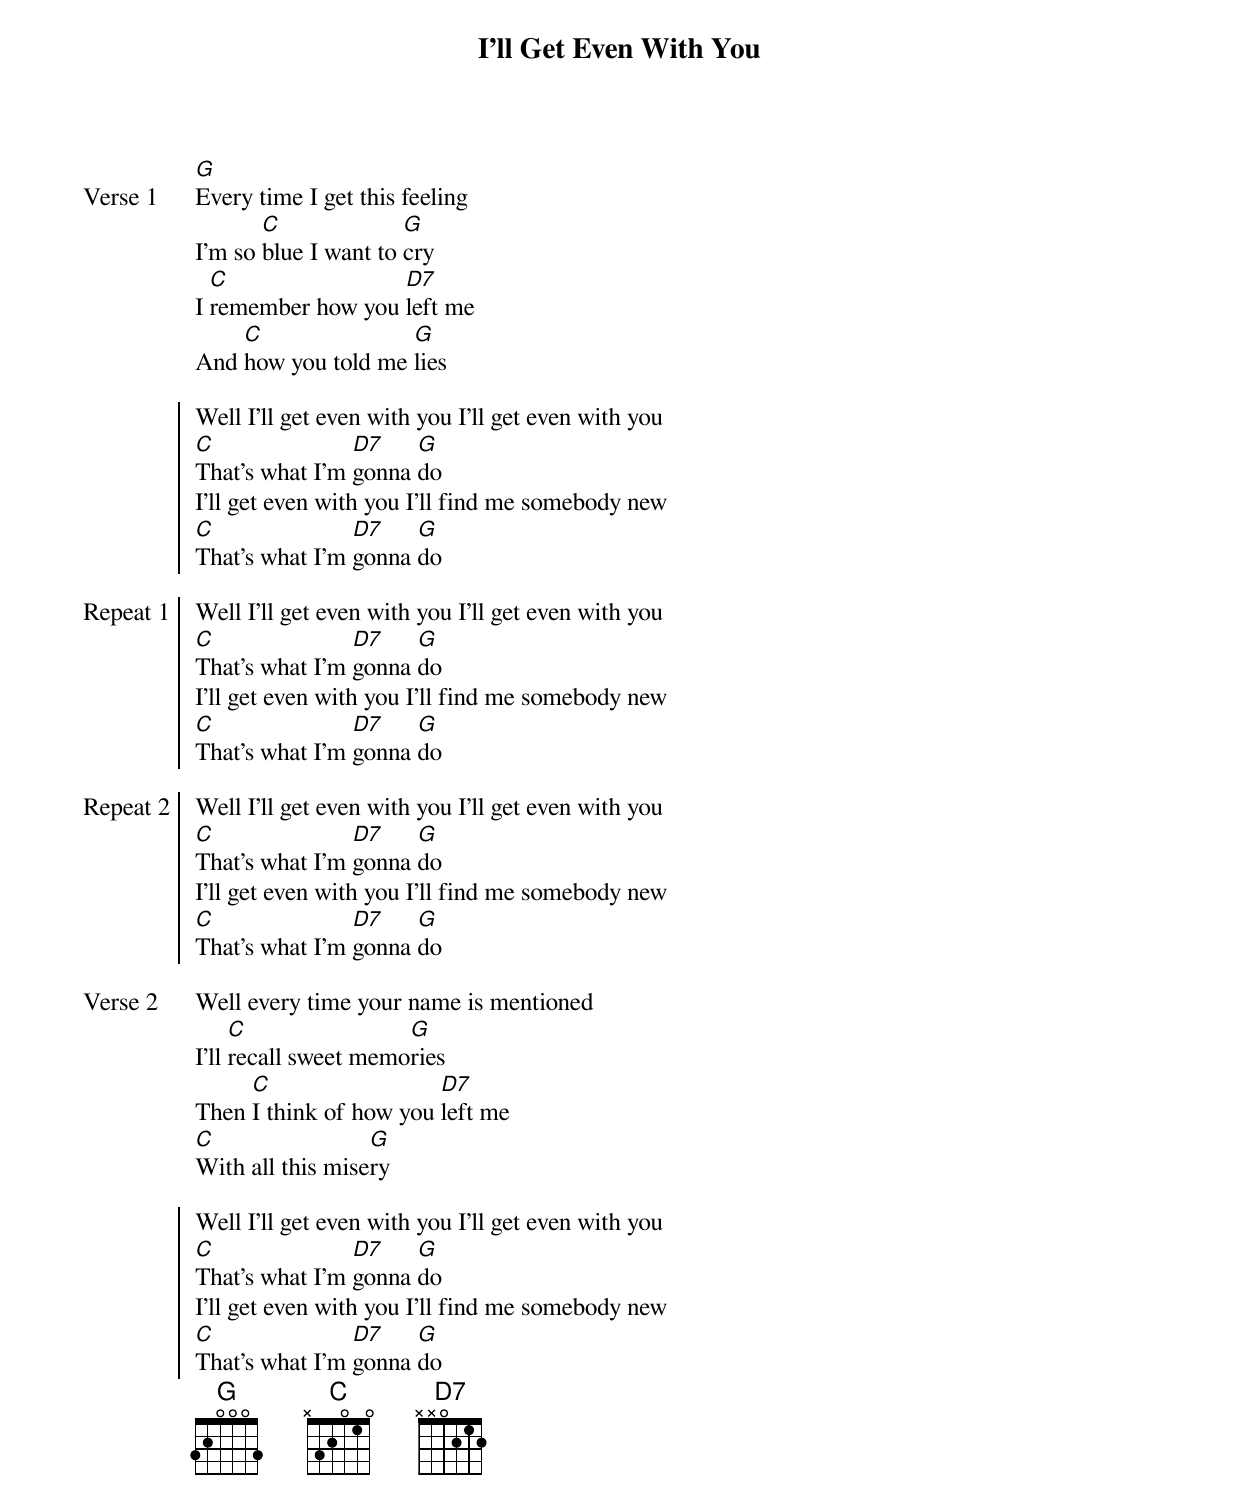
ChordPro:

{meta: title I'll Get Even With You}
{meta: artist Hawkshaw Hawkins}
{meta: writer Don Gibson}

{start_of_verse: Verse 1}
[G]Every time I get this feeling
I’m so [C]blue I want to [G]cry
I [C]remember how you [D7]left me
And [C]how you told me [G]lies
{end_of_verse}

{start_of_chorus}
Well I’ll get even with you I’ll get even with you
[C]That’s what I’m [D7]gonna [G]do
I’ll get even with you I’ll find me somebody new
[C]That’s what I’m [D7]gonna [G]do
{end_of_chorus}

{start_of_chorus: Repeat 1}
Well I’ll get even with you I’ll get even with you
[C]That’s what I’m [D7]gonna [G]do
I’ll get even with you I’ll find me somebody new
[C]That’s what I’m [D7]gonna [G]do
{end_of_chorus}

{start_of_chorus: Repeat 2}
Well I’ll get even with you I’ll get even with you
[C]That’s what I’m [D7]gonna [G]do
I’ll get even with you I’ll find me somebody new
[C]That’s what I’m [D7]gonna [G]do
{end_of_chorus}

{start_of_verse: Verse 2}
Well every time your name is mentioned
I’ll [C]recall sweet memo[G]ries
Then [C]I think of how you [D7]left me
[C]With all this mise[G]ry
{end_of_verse}

{start_of_chorus}
Well I’ll get even with you I’ll get even with you
[C]That’s what I’m [D7]gonna [G]do
I’ll get even with you I’ll find me somebody new
[C]That’s what I’m [D7]gonna [G]do
{end_of_chorus}
